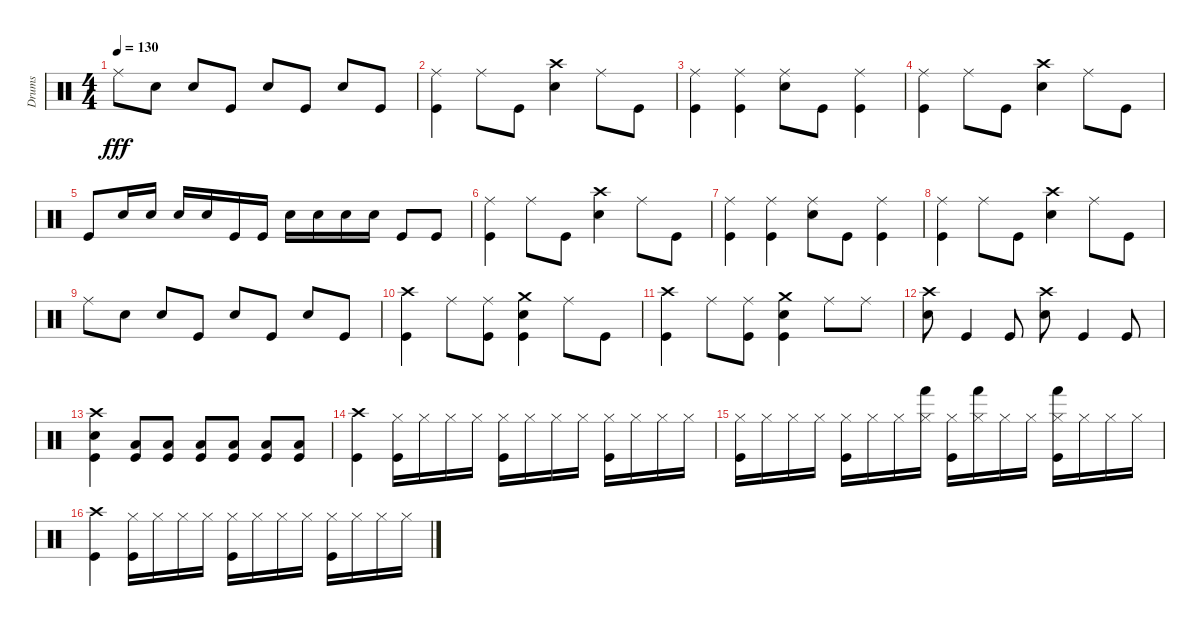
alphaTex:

\track ("Drums" "Drums") {instrument percussion}
\staff {score}
\articulation defaults
\ts (4 4)
\tempo 130
\clef neutral
\ks c "Ride (middle)".8{dy fff} "Snare (hit) 2".8 "Snare (hit) 2".8 "Kick (hit)".8 "Snare (hit) 2".8 "Kick (hit)".8 "Snare (hit) 2".8 "Kick (hit)".8
|
("Kick (hit)" "Ride (middle)").4 "Ride (middle)".8 "Kick (hit)".8 ("Snare (hit) 2" "Crash high (hit)").4 "Ride (middle)".8 "Kick (hit)".8 |
("Kick (hit)" "Ride (middle)").4 ("Kick (hit)" "Ride (middle)").4 ("Snare (hit) 2" "Ride (middle)").8 "Kick (hit)".8 ("Ride (middle)" "Kick (hit)").4 |
("Ride (middle)" "Kick (hit)").4 "Ride (middle)".8 "Kick (hit)".8 ("Snare (hit) 2" "Crash high (hit)").4 "Ride (middle)".8 "Kick (hit)".8 |
"Kick (hit)".8 "Snare (hit) 2".16 "Snare (hit) 2".16 "Snare (hit) 2".16 "Snare (hit) 2".16 "Kick (hit)".16 "Kick (hit)".16 "Snare (hit) 2".16 "Snare (hit) 2".16 "Snare (hit) 2".16 "Snare (hit) 2".16 "Kick (hit)".8 "Kick (hit)".8 |
("Kick (hit)" "Ride (middle)").4 "Ride (middle)".8 "Kick (hit)".8 ("Snare (hit) 2" "Crash high (hit)").4 "Ride (middle)".8 "Kick (hit)".8 |
("Kick (hit)" "Ride (middle)").4 ("Kick (hit)" "Ride (middle)").4 ("Snare (hit) 2" "Ride (middle)").8 "Kick (hit)".8 ("Ride (middle)" "Kick (hit)").4 |
("Ride (middle)" "Kick (hit)").4 "Ride (middle)".8 "Kick (hit)".8 ("Snare (hit) 2" "Crash high (hit)").4 "Ride (middle)".8 "Kick (hit)".8 |
"Ride (middle)".8 "Snare (hit) 2".8 "Snare (hit) 2".8 "Kick (hit)".8 "Snare (hit) 2".8 "Kick (hit)".8 "Snare (hit) 2".8 "Kick (hit)".8 |
("Crash high (hit)" "Kick (hit)").4 "Ride (middle)".8 ("Ride (middle)" "Kick (hit)").8 ("Crash medium (hit)" "Kick (hit)" "Snare (hit) 2").4 "Ride (middle)".8 "Kick (hit)".8 |
("Crash high (hit)" "Kick (hit)").4 "Ride (middle)".8 ("Ride (middle)" "Kick (hit)").8 ("Kick (hit)" "Crash medium (hit)" "Snare (hit) 2").4 "Ride (middle)".8 "Ride (middle)".8 |
("Snare (hit) 2" "Crash high (hit)").8 "Kick (hit)".4 "Kick (hit)".8 ("Snare (hit) 2" "Crash high (hit)").8 "Kick (hit)".4 "Kick (hit)".8 |
("Snare (hit) 2" "Kick (hit)" "Crash high (hit)").4 ("Low Floor Tom (hit)" "Kick (hit)").8 ("Low Floor Tom (hit)" "Kick (hit)").8 ("Low Floor Tom (hit)" "Kick (hit)").8 ("Low Floor Tom (hit)" "Kick (hit)").8 ("Low Floor Tom (hit)" "Kick (hit)").8 ("Low Floor Tom (hit)" "Kick (hit)").8 |
("Crash high (hit)" "Kick (hit)").4 ("Hi-Hat (closed)" "Kick (hit)").16 "Hi-Hat (closed)".16 "Hi-Hat (closed)".16 "Hi-Hat (closed)".16 ("Hi-Hat (closed)" "Kick (hit)").16 "Hi-Hat (closed)".16 "Hi-Hat (closed)".16 "Hi-Hat (closed)".16 ("Hi-Hat (closed)" "Kick (hit)").16 "Hi-Hat (closed)".16 "Hi-Hat (closed)".16 "Hi-Hat (closed)".16 |
("Hi-Hat (closed)" "Kick (hit)").16 "Hi-Hat (closed)".16 "Hi-Hat (closed)".16 "Hi-Hat (closed)".16 ("Hi-Hat (closed)" "Kick (hit)").16 "Hi-Hat (closed)".16 "Hi-Hat (closed)".16 ("Hi-Hat (closed)" "Hand (hit)").16 ("Hi-Hat (closed)" "Kick (hit)").16 ("Hand (hit)" "Hi-Hat (closed)").16 "Hi-Hat (closed)".16 "Hi-Hat (closed)".16 ("Hand (hit)" "Hi-Hat (closed)" "Kick (hit)").16 "Hi-Hat (closed)".16 "Hi-Hat (closed)".16 "Hi-Hat (closed)".16 |
("Crash high (hit)" "Kick (hit)").4 ("Hi-Hat (closed)" "Kick (hit)").16 "Hi-Hat (closed)".16 "Hi-Hat (closed)".16 "Hi-Hat (closed)".16 ("Hi-Hat (closed)" "Kick (hit)").16 "Hi-Hat (closed)".16 "Hi-Hat (closed)".16 "Hi-Hat (closed)".16 ("Hi-Hat (closed)" "Kick (hit)").16 "Hi-Hat (closed)".16 "Hi-Hat (closed)".16 "Hi-Hat (closed)".16
